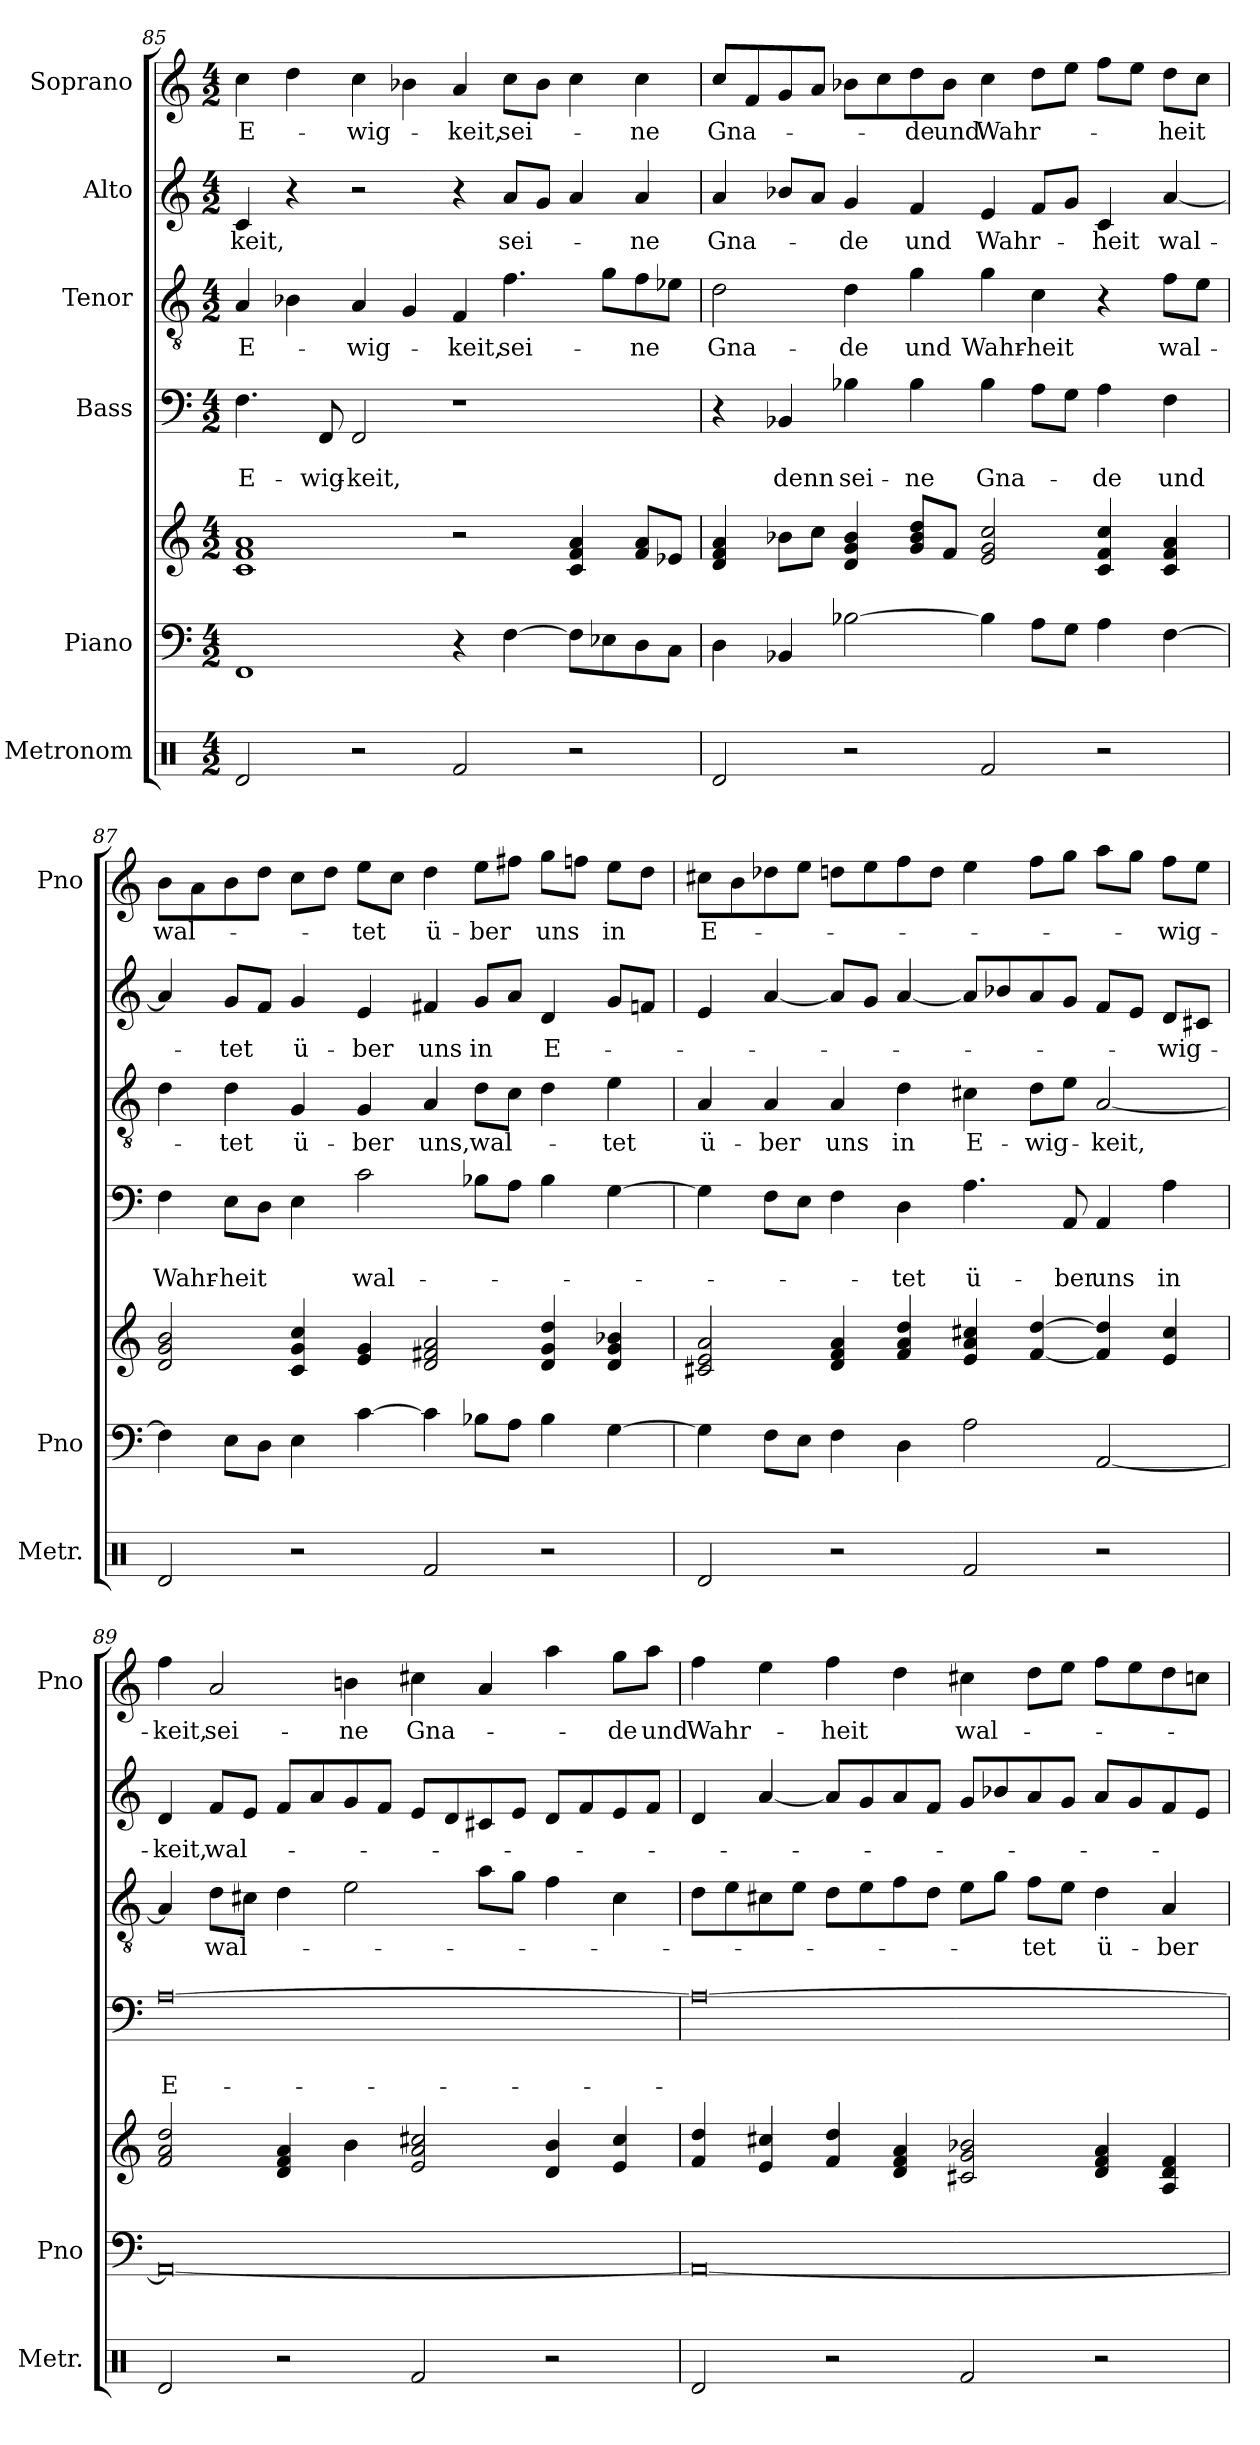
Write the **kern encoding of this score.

**kern	**kern	**kern	**kern	**text	**text	**kern	**text	**text	**kern	**text	**kern	**text
*part6	*part5	*part5	*part4	*part4	*part4	*part3	*part3	*part3	*part2	*part2	*part1	*part1
*staff7	*staff6	*staff5	*staff4	*staff4	*staff4	*staff3	*staff3	*staff3	*staff2	*staff2	*staff1	*staff1
*I"Metronom	*I"Piano	*	*I"Bass	*	*	*I"Tenor	*	*	*I"Alto	*	*I"Soprano	*
*I'Metr.	*I'Pno	*	*	*	*	*	*	*	*	*	*I'Pno	*
!!LO:PB:g=z
*clefX	*clefF4	*clefG2	*clefF4	*	*	*clefGv2	*	*	*clefG2	*	*clefG2	*
*k[]	*k[]	*k[]	*k[]	*	*	*k[]	*	*	*k[]	*	*k[]	*
*M4/2	*M4/2	*M4/2	*M4/2	*	*	*M4/2	*	*	*M4/2	*	*M4/2	*
=85	=85	=85	=85	=85	=85	=85	=85	=85	=85	=85	=85	=85
!	!	!	!	!	!LO:LY:b	!	!LO:LY:b	!	!	!LO:LY:b	!	!LO:LY:b
2Rd/	1FF	1c 1f 1a	4.F\	.	E-	4A/	E-	.	4c/	-keit,	4cc\	E-
.	.	.	.	.	.	4B-X\	.	.	4r	.	4dd\	.
!	!	!	!	!	!LO:LY:b	!	!	!	!	!	!	!
.	.	.	8FF/	.	-wig-	.	.	.	.	.	.	.
!	!	!	!	!	!LO:LY:b	!	!LO:LY:b	!	!	!	!	!LO:LY:b
2r	.	.	2FF/	.	-keit,	4A/	-wig-	.	2r	.	4cc\	-wig-
.	.	.	.	.	.	4G/	.	.	.	.	4b-X\	.
!	!	!	!	!	!	!	!LO:LY:b	!	!	!	!	!LO:LY:b
2Rf/	4r	2r	1r	.	.	4F/	-keit,	.	4r	.	4a/	-keit,
!	!	!	!	!	!	!	!LO:LY:b	!	!	!LO:LY:b	!	!LO:LY:b
.	[4F\	.	.	.	.	4.f\	sei-	.	8a/L	sei-	8cc\L	sei-
.	.	.	.	.	.	.	.	.	8g/J	.	8b-\J	.
2r	8F\L]	4c/ 4f/ 4a/	.	.	.	.	.	.	4a/	.	4cc\	.
.	8E-X\	.	.	.	.	8g\L	.	.	.	.	.	.
!	!	!	!	!	!	!	!LO:LY:b	!	!	!LO:LY:b	!	!LO:LY:b
.	8D\	8f/ 8a/L	.	.	.	8f\	-ne	.	4a/	-ne	4cc\	-ne
.	8C\J	8e-X/J	.	.	.	8e-X\J	.	.	.	.	.	.
!!LO:PB:g=z
=86	=86	=86	=86	=86	=86	=86	=86	=86	=86	=86	=86	=86
!	!	!	!	!	!	!	!LO:LY:b	!	!	!LO:LY:b	!	!LO:LY:b
2Rd/	4D\	4d/ 4f/ 4a/	4r	.	.	2d\	Gna-	.	4a/	Gna-	8cc/L	Gna-
.	.	.	.	.	.	.	.	.	.	.	8f/	.
!	!	!	!	!	!LO:LY:b	!	!	!	!	!	!	!
.	4BB-X/	8b-X\L	4BB-X/	.	denn	.	.	.	8b-X/L	.	8g/	.
.	.	8cc\J	.	.	.	.	.	.	8a/J	.	8a/J	.
!	!	!	!	!	!LO:LY:b	!	!LO:LY:b	!	!	!LO:LY:b	!	!
2r	[2B-X\	4d/ 4g/ 4b-/	4B-X\	.	sei-	4d\	-de	.	4g/	-de	8b-X\L	.
.	.	.	.	.	.	.	.	.	.	.	8cc\	.
!	!	!	!	!	!LO:LY:b	!	!LO:LY:b	!	!	!LO:LY:b	!	!LO:LY:b
.	.	8g/ 8b-/ 8dd/L	4B-\	.	-ne	4g\	und	.	4f/	und	8dd\	-de
!	!	!	!	!	!	!	!	!	!	!	!	!LO:LY:b
.	.	8f/J	.	.	.	.	.	.	.	.	8b-\J	und
!	!	!	!	!	!LO:LY:b	!	!LO:LY:b	!	!	!LO:LY:b	!	!LO:LY:b
2Rf/	4B-\]	2e/ 2g/ 2cc/	4B-\	.	Gna-	4g\	Wahr-	.	4e/	Wahr-	4cc\	Wahr-
!	!	!	!	!	!	!	!LO:LY:b	!	!	!	!	!
.	8A\L	.	8A\L	.	.	4c\	-heit	.	8f/L	.	8dd\L	.
.	8G\J	.	8G\J	.	.	.	.	.	8g/J	.	8ee\J	.
!	!	!	!	!	!LO:LY:b	!	!	!	!	!LO:LY:b	!	!
2r	4A\	4c/ 4f/ 4cc/	4A\	.	-de	4r	.	.	4c/	-heit	8ff\L	.
.	.	.	.	.	.	.	.	.	.	.	8ee\J	.
!	!	!	!	!	!LO:LY:b	!	!LO:LY:b	!	!	!LO:LY:b	!	!LO:LY:b
.	[4F\	4c/ 4f/ 4a/	4F\	.	und	8f\L	wal-	.	[4a/	wal-	8dd\L	-heit
.	.	.	.	.	.	8e\J	.	.	.	.	8cc\J	.
=87	=87	=87	=87	=87	=87	=87	=87	=87	=87	=87	=87	=87
!	!	!	!	!	!LO:LY:b	!	!	!	!	!	!	!LO:LY:b
2Rd/	4F\]	2d/ 2g/ 2b/	4F\	.	Wahr-	4d\	.	.	4a/]	.	8b\L	wal-
.	.	.	.	.	.	.	.	.	.	.	8a\	.
!	!	!	!	!	!LO:LY:b	!	!LO:LY:b	!	!	!LO:LY:b	!	!
.	8E\L	.	8E\L	.	-heit	4d\	-tet	.	8g/L	-tet	8b\	.
.	8D\J	.	8D\J	.	.	.	.	.	8f/J	.	8dd\J	.
!	!	!	!	!	!	!	!LO:LY:b	!	!	!LO:LY:b	!	!
2r	4E\	4c/ 4g/ 4cc/	4E\	.	.	4G/	ü-	.	4g/	ü-	8cc\L	.
.	.	.	.	.	.	.	.	.	.	.	8dd\J	.
!	!	!	!	!	!LO:LY:b	!	!LO:LY:b	!	!	!LO:LY:b	!	!LO:LY:b
.	[4c\	4e/ 4g/	2c\	.	wal-	4G/	-ber	.	4e/	-ber	8ee\L	-tet
.	.	.	.	.	.	.	.	.	.	.	8cc\J	.
!	!	!	!	!	!	!	!LO:LY:b	!	!	!LO:LY:b	!	!LO:LY:b
2Rf/	4c\]	2d/ 2f#X/ 2a/	.	.	.	4A/	uns,	.	4f#X/	uns	4dd\	ü-
!	!	!	!	!	!	!	!LO:LY:b	!	!	!LO:LY:b	!	!LO:LY:b
.	8B-X\L	.	8B-X\L	.	.	8d\L	wal-	.	8g/L	in	8ee\L	-ber
.	8A\J	.	8A\J	.	.	8c\J	.	.	8a/J	.	8ff#X\J	.
!	!	!	!	!	!	!	!	!	!	!LO:LY:b	!	!LO:LY:b
2r	4B-\	4d/ 4g/ 4dd/	4B-\	.	.	4d\	.	.	4d/	E-	8gg\L	uns
.	.	.	.	.	.	.	.	.	.	.	8ffn\J	.
!	!	!	!	!	!	!	!LO:LY:b	!	!	!	!	!LO:LY:b
.	[4G\	4d/ 4g/ 4b-X/	[4G\	.	.	4e\	-tet	.	8g/L	.	8ee\L	in
.	.	.	.	.	.	.	.	.	8fn/J	.	8dd\J	.
!!LO:PB:g=z
=88	=88	=88	=88	=88	=88	=88	=88	=88	=88	=88	=88	=88
!	!	!	!	!	!	!	!LO:LY:b	!	!	!	!	!LO:LY:b
2Rd/	4G\]	2c#X/ 2e/ 2a/	4G\]	.	.	4A/	ü-	.	4e/	.	8cc#X\L	E-
.	.	.	.	.	.	.	.	.	.	.	8b\	.
!	!	!	!	!	!	!	!LO:LY:b	!	!	!	!	!
.	8F\L	.	8F\L	.	.	4A/	-ber	.	[4a/	.	8dd-X\	.
.	8E\J	.	8E\J	.	.	.	.	.	.	.	8ee\J	.
!	!	!	!	!	!	!	!LO:LY:b	!	!	!	!	!
2r	4F\	4d/ 4f/ 4a/	4F\	.	.	4A/	uns	.	8a/L]	.	8ddn\L	.
.	.	.	.	.	.	.	.	.	8g/J	.	8ee\	.
!	!	!	!	!	!LO:LY:b	!	!LO:LY:b	!	!	!	!	!
.	4D\	4f/ 4a/ 4dd/	4D\	.	-tet	4d\	in	.	[4a/	.	8ff\	.
.	.	.	.	.	.	.	.	.	.	.	8dd\J	.
!	!	!	!	!	!LO:LY:b	!	!LO:LY:b	!	!	!	!	!
2Rf/	2A\	4e/ 4a/ 4cc#X/	4.A\	.	ü-	4c#X\	E-	.	8a/L]	.	4ee\	.
.	.	.	.	.	.	.	.	.	8b-X/	.	.	.
!	!	!	!	!	!	!	!LO:LY:b	!	!	!	!	!
.	.	[4f/ [4dd/	.	.	.	8d\L	-wig-	.	8a/	.	8ff\L	.
!	!	!	!	!	!LO:LY:b	!	!	!	!	!	!	!
.	.	.	8AA/	.	-ber	8e\J	.	.	8g/J	.	8gg\J	.
!	!	!	!	!	!LO:LY:b	!	!LO:LY:b	!	!	!	!	!
2r	[2AA/	4f/] 4dd/]	4AA/	.	uns	[2A/	-keit,	.	8f/L	.	8aa\L	.
.	.	.	.	.	.	.	.	.	8e/J	.	8gg\J	.
!	!	!	!	!	!LO:LY:b	!	!	!	!	!LO:LY:b	!	!LO:LY:b
.	.	4e/ 4cc#/	4A\	.	in	.	.	.	8d/L	-wig-	8ff\L	-wig-
.	.	.	.	.	.	.	.	.	8c#X/J	.	8ee\J	.
!!LO:PB:g=z
=89	=89	=89	=89	=89	=89	=89	=89	=89	=89	=89	=89	=89
!	!	!	!	!	!LO:LY:b	!	!	!LO:LY:b	!	!LO:LY:b	!	!LO:LY:b
2Rd/	0AA_	2f/ 2a/ 2dd/	[0A	.	E-	4A/]	.	­	4d/	-keit,	4ff\	-keit,
!	!	!	!	!	!	!	!LO:LY:b	!	!	!LO:LY:b	!	!LO:LY:b
.	.	.	.	.	.	8d\L	wal-	.	8f/L	wal-	2a/	sei-
.	.	.	.	.	.	8c#X\J	.	.	8e/J	.	.	.
2r	.	4d/ 4f/ 4a/	.	.	.	4d\	.	.	8f/L	.	.	.
.	.	.	.	.	.	.	.	.	8a/	.	.	.
!	!	!	!	!	!	!	!	!	!	!	!	!LO:LY:b
.	.	4b\	.	.	.	2e\	.	.	8g/	.	4bn\	-ne
.	.	.	.	.	.	.	.	.	8f/J	.	.	.
!	!	!	!	!	!	!	!	!	!	!	!	!LO:LY:b
2Rf/	.	2e/ 2a/ 2cc#X/	.	.	.	.	.	.	8e/L	.	4cc#X\	Gna-
.	.	.	.	.	.	.	.	.	8d/	.	.	.
.	.	.	.	.	.	8a\L	.	.	8c#X/	.	4a/	.
.	.	.	.	.	.	8g\J	.	.	8e/J	.	.	.
2r	.	4d/ 4b/	.	.	.	4f\	.	.	8d/L	.	4aa\	.
.	.	.	.	.	.	.	.	.	8f/	.	.	.
!	!	!	!	!	!	!	!	!	!	!	!	!LO:LY:b
.	.	4e/ 4cc#/	.	.	.	4c#\	.	.	8e/	.	8gg\L	-de
!	!	!	!	!	!	!	!	!	!	!	!	!LO:LY:b
.	.	.	.	.	.	.	.	.	8f/J	.	8aa\J	und
=90	=90	=90	=90	=90	=90	=90	=90	=90	=90	=90	=90	=90
!	!	!	!	!	!	!	!	!	!	!	!	!LO:LY:b
2Rd/	0AA_	4f/ 4dd/	0A_	.	.	8d\L	.	.	4d/	.	4ff\	Wahr-
.	.	.	.	.	.	8e\	.	.	.	.	.	.
.	.	4e/ 4cc#X/	.	.	.	8c#X\	.	.	[4a/	.	4ee\	.
.	.	.	.	.	.	8e\J	.	.	.	.	.	.
!	!	!	!	!	!	!	!	!	!	!	!	!LO:LY:b
2r	.	4f/ 4dd/	.	.	.	8d\L	.	.	8a/L]	.	4ff\	-heit
.	.	.	.	.	.	8e\	.	.	8g/	.	.	.
.	.	4d/ 4f/ 4a/	.	.	.	8f\	.	.	8a/	.	4dd\	.
.	.	.	.	.	.	8d\J	.	.	8f/J	.	.	.
!	!	!	!	!	!	!	!	!	!	!	!	!LO:LY:b
2Rf/	.	2c#X/ 2g/ 2b-X/	.	.	.	8e\L	.	.	8g/L	.	4cc#X\	wal-
.	.	.	.	.	.	8g\J	.	.	8b-X/	.	.	.
!	!	!	!	!	!	!	!LO:LY:b	!	!	!	!	!
.	.	.	.	.	.	8f\L	-tet	.	8a/	.	8dd\L	.
.	.	.	.	.	.	8e\J	.	.	8g/J	.	8ee\J	.
!	!	!	!	!	!	!	!LO:LY:b	!	!	!	!	!
2r	.	4d/ 4f/ 4a/	.	.	.	4d\	ü-	.	8a/L	.	8ff\L	.
.	.	.	.	.	.	.	.	.	8g/	.	8ee\	.
!	!	!	!	!	!	!	!LO:LY:b	!	!	!	!	!
.	.	4A/ 4d/ 4f/	.	.	.	4A/	-ber	.	8f/	.	8dd\	.
.	.	.	.	.	.	.	.	.	8e/J	.	8ccn\J	.
=	=	=	=	=	=	=	=	=	=	=	=	=
*-	*-	*-	*-	*-	*-	*-	*-	*-	*-	*-	*-	*-
